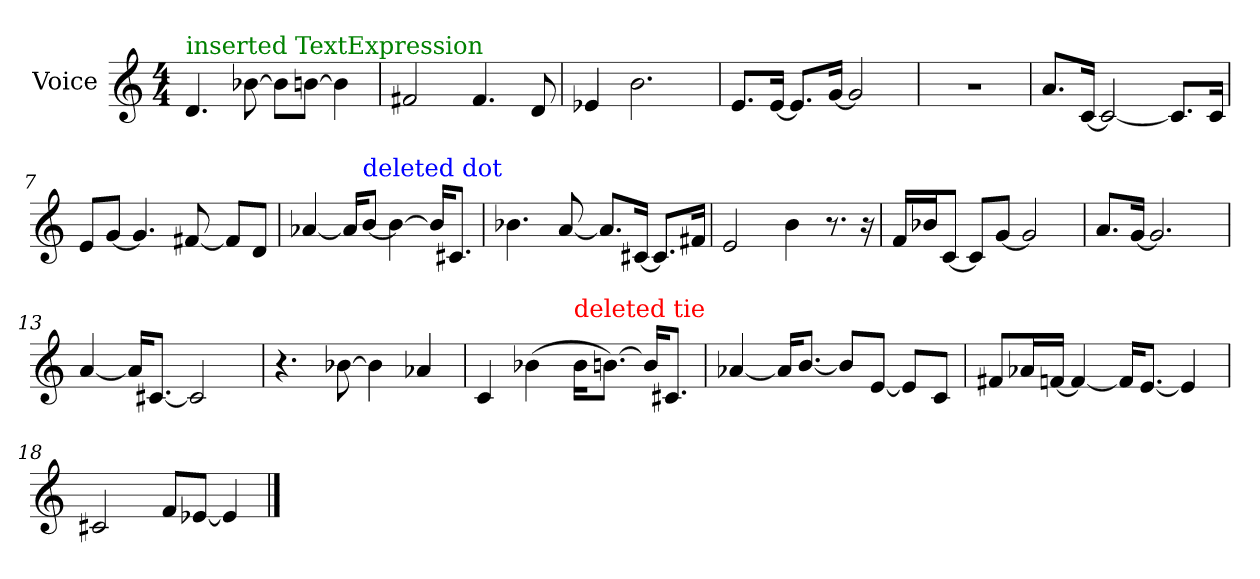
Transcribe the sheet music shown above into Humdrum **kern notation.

**kern
*part1
*staff1
*I"Voice
*I'Voice
*clefG2
*M4/4
=1
!LO:TX:color=#008000:t=inserted TextExpression
4.d/
[>8b-X\
8b-\L]
[>8bn\J
4b\]
=2
2f#X/
4.f#/
8d/
=3
4e-X/
2.b\
=4
8.e/L
[<16e/Jk
8.e/L]
[<16g/Jk
2g/]
=5
1rcc
=6
8.a/L
[<16c/Jk
2c/_
8.c/L]
16c/Jk
=7
8e/L
[<8g/J
4.g/]
[<8f#X/
8f#/L]
8d/J
!!LO:LB:g=z
=8
[<4a-X/
16a-/KL]
!LO:TX:color=#0000FF:t=deleted dot
[>8bi/J
4b\_
16b/KL]
8.c#X/J
=9
4.b-X\
[<8a/
8.a/L]
[<16c#X/Jk
8.c#/L]
16f#X/Jk
=10
2e/
4b\
8.r
16ra
=11
16f/LL
16b-X/J
[<8c/J
8c/L]
[<8g/J
2g/]
=12
8.a/L
[<16g/Jk
2.g/]
=13
[<4a/
16a/KL]
[<8.c#X/J
2c#/]
!!LO:LB:g=z
=14
4.r
[>8b-X\
4b-\]
4a-X/
=15
4c/
(>4b-X\
!LO:TX:color=#FF0000:t=deleted tie
16b-j\KL
[>8.bn\J)
16b/KL]
8.c#X/J
=16
[<4a-X/
16a-/KL]
[<8.b/J
8b/L]
[<8e/J
8e/L]
8c/J
=17
8f#X/L
16a-X/L
[<16fn/JJ
4f/_
16f/KL]
[<8.e/J
4e/]
=18
2c#X/
8f/L
[<8e-X/J
4e-/]
==
*-
